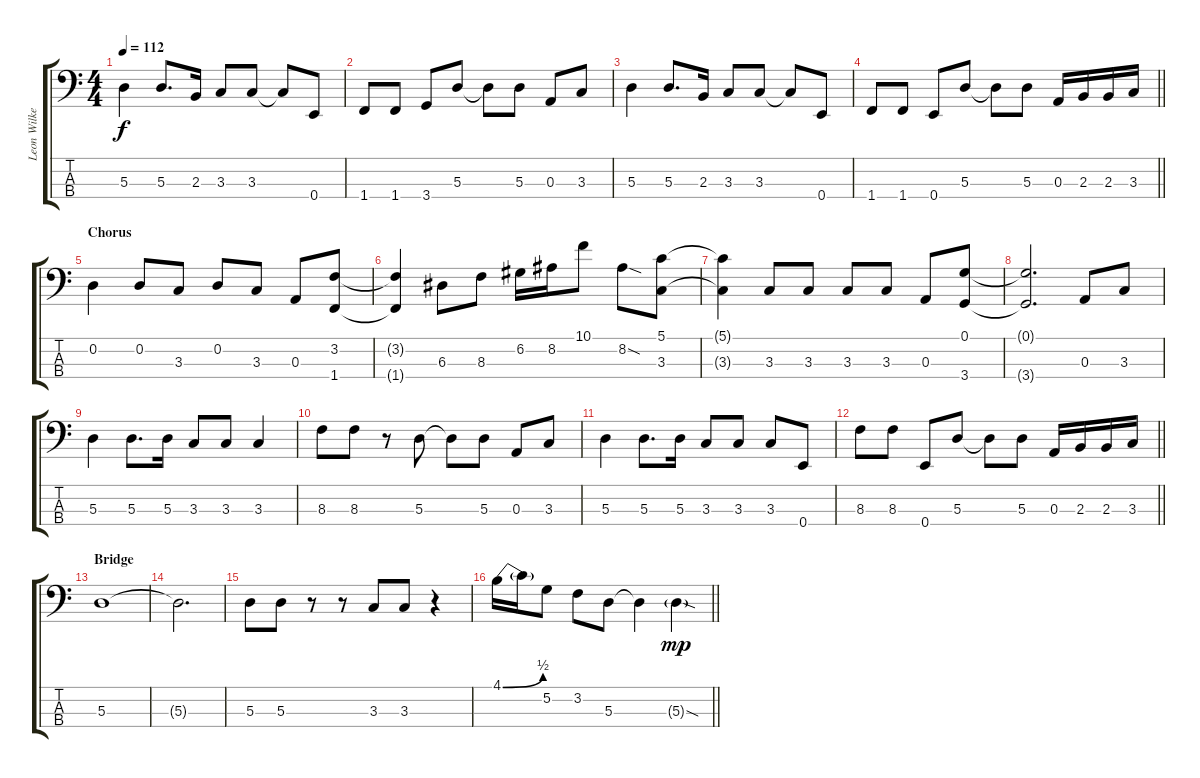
\track ("Leon Wilkeson" "Leon Wilke") {instrument electricbasspick}
\staff {score tabs}
\tuning (G2 D2 A1 E1) {hide}
\ts (4 4)
\tempo 112
\clef f4
\ks c
5.3.4{dy f} 5.3.8{d} 2.3.16 3.3.8 3.3.8 3.3{t}.8 0.4.8 |
1.4.8 1.4.8 3.4.8 5.3.8 5.3{t}.8 5.3.8 0.3.8 3.3.8 |
5.3.4 5.3.8{d} 2.3.16 3.3.8 3.3.8 3.3{t}.8 0.4.8 |
\barLineRight lightlight
1.4.8 1.4.8 0.4.8 5.3.8 5.3{t}.8 5.3.8 0.3.16 2.3.16 2.3.16 3.3.16 |
\section ("" "Chorus")
0.2.4 0.2.8 3.3.8 0.2.8 3.3.8 0.3.8 (3.2 1.4).8 |
(3.2{t} 1.4{t}).4 6.3.8 8.3.8 6.2.16 8.2.16 10.1.8 8.2{sod}.8 (5.1 3.3).8 |
(5.1{t} 3.3{t}).4 3.3.8 3.3.8 3.3.8 3.3.8 0.3.8 (0.1 3.4).8 |
(0.1{t} 3.4{t}).2{d} 0.3.8 3.3.8 |
5.3.4 5.3.8{d} 5.3.16 3.3.8 3.3.8 3.3.4 |
8.3.8 8.3.8 r.8 5.3.8 5.3{t}.8 5.3.8 0.3.8 3.3.8 |
5.3.4 5.3.8{d} 5.3.16 3.3.8 3.3.8 3.3.8 0.4.8 |
\barLineRight lightlight
8.3.8 8.3.8 0.4.8 5.3.8 5.3{t}.8 5.3.8 0.3.16 2.3.16 2.3.16 3.3.16 |
\section ("" "Bridge")
5.3.1 |
5.3{t}.2{d} |
5.3.8 5.3.8 r.8 r.8 3.3.8 3.3.8 r.4 |
\barLineRight lightlight
4.1{be (bend 0 0 60 2)}.16 4.1{t}.16 5.2.8 3.2.8 5.3.8 5.3{t}.4 5.3{sod g}.4{dy mp}
